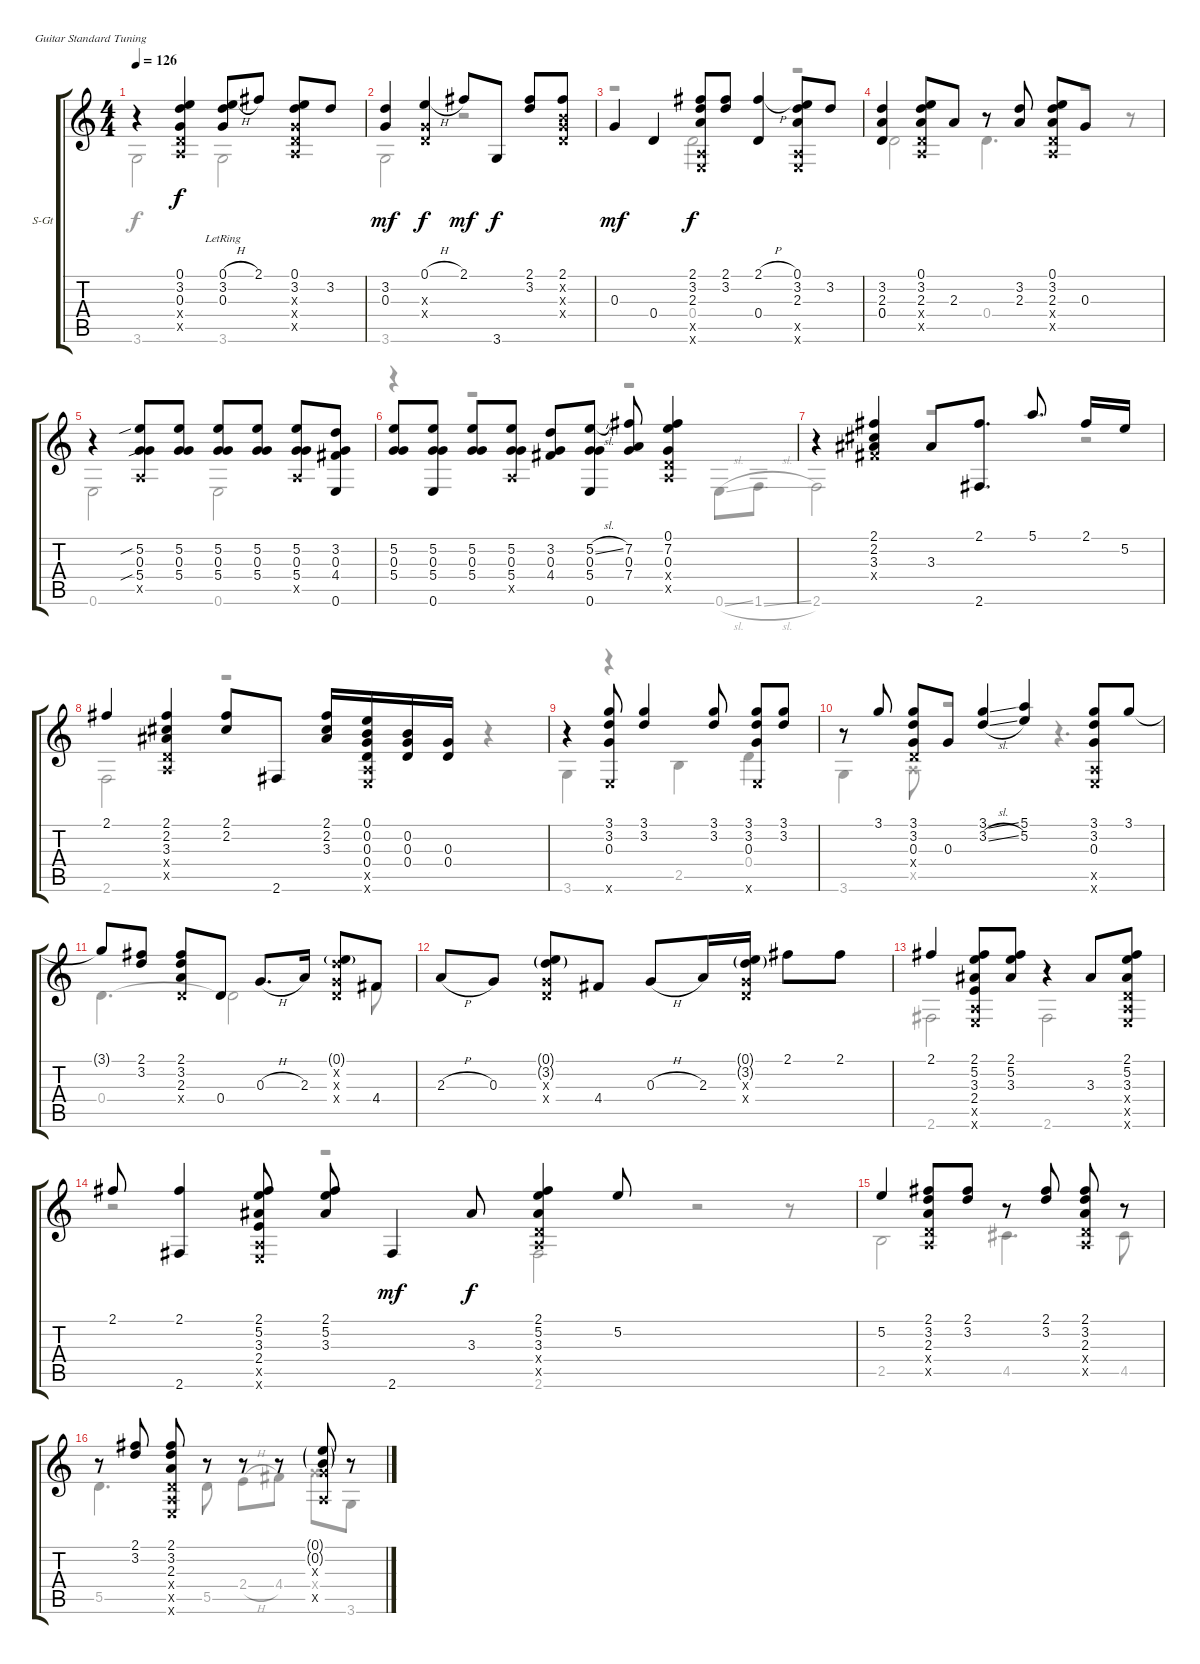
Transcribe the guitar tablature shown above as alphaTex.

\bracketExtendMode groupsimilarinstruments
\firstSystemTrackNameOrientation horizontal
\otherSystemsTrackNameOrientation horizontal
\track ("Guitar" "S-Gt") {instrument acousticguitarsteel}
\staff {score tabs}
\tuning (E4 B3 G3 D3 A2 E2)
\voice
\ts (4 4)
\tempo 126
\clef g2
\ks c
r.4{dy mf} (0.3 0.4{x} 0.5{x} 3.2 0.1).4{dy f} (0.1{h} 3.2{lr} 0.3{lr}).8 2.1.8 (0.3{x} 0.4{x} 0.5{x} 3.2 0.1).8 3.2.8 |
(3.2 0.3).4{dy mf} (0.1{h} 0.3{x} 0.4{x}).4{dy f} 2.1.8{dy mf} 3.6.8{dy f} (2.1 3.2).8 (0.2{x} 0.3{x} 0.4{x} 2.1).8 |
0.3.4{dy mf} 0.4.4 (2.1 3.2 2.3 0.5{x} 0.6{x}).8{dy f} (2.1 3.2).8 (2.1{h} 0.4).4 (0.1 2.3 3.2 0.5{x} 0.6{x}).8 3.2.8 |
(3.2 2.3 0.4).4 (2.3 0.4{x} 0.1 3.2 0.5{x}).8 2.3.8 r.8 (3.2 2.3).8 (0.1 3.2 2.3 0.4{x} 0.5{x}).8 0.3.8 |
r.4 (5.2{sib} 0.3 5.4{sib} 0.5{x}).8 (5.2 0.3 5.4).8 (5.2 0.3 5.4).8 (5.2 5.4 0.3).8 (5.2 0.3 5.4 0.5{x}).8 (3.2 0.3 4.4 0.6).8 |
(5.2 0.3 5.4).8 (5.2 0.3 5.4 0.6).8 (0.3 5.2 5.4).8 (5.2 0.3 5.4 0.5{x}).8 (3.2 0.3 4.4).8 (5.2{sl} 0.3 5.4 0.6).8 (7.2 0.3 7.4).8 (0.3 0.4{x} 7.2 0.1 0.5{x}).4 |
r.4 (2.1 2.2 3.3 4.4{x}).4 3.3.8 (2.1 2.6).8{d} 5.1.8{d} 2.1.16 5.2.16 |
2.1.4 (2.1 2.2 3.3 0.4{x} 0.5{x}).4 (2.1 2.2).8 2.6.8 (2.1 2.2 3.3).16 (0.1 0.2 0.3 0.4 0.5{x} 0.6{x}).16 (0.2 0.3 0.4).16 (0.3 0.4).16 |
r.4 (3.1 3.2 0.3 0.6{x}).8 (3.1 3.2).4 (3.1 3.2).8 (3.2 0.3 0.6{x} 3.1).8 (3.1 3.2).8 |
r.8 3.1.8 (0.3 3.1 3.2 0.4{x}).8 0.3.8 (3.1{ss} 3.2{sl}).4 (5.1 5.2).4 (3.1 3.2 0.3 0.5{x} 0.6{x}).8 3.1.8 |
3.1{t}.8 (2.1 3.2).8 (3.2 2.3 0.4{x} 2.1).8 0.4.8 0.3{h}.8{d} 2.3.16 (3.2{x} 0.3{x} 0.4{x} 0.1{g}).8 4.4.8 |
2.3{h}.8 0.3.8 (3.2{g} 0.3{x} 0.4{x} 0.1{g}).8 4.4.8 0.3{h}.8 2.3.16 (3.2{g} 0.3{x} 0.4{x} 0.1{g}).16 2.1.8 2.1.8 |
2.1.4 (3.3 2.4 2.1 5.2 0.5{x} 0.6{x}).8 (5.2 3.3 2.1).8 r.4 3.3.8 (2.1 5.2 3.3 0.4{x} 0.5{x} 0.6{x}).8 |
2.1.8 (2.1 2.6).4 (3.3 2.4 2.1 5.2 0.5{x} 0.6{x}).8 (5.2 3.3 2.1).8 2.6.4{dy mf} 3.3.8{dy f} (5.2 0.4{x} 0.5{x} 3.3 2.1).4 5.2.8 |
5.2.4 (2.1 3.2 2.3 0.4{x} 0.5{x}).8 (2.1 3.2).8 r.8 (2.1 3.2).8 (2.1 3.2 2.3 0.4{x} 0.5{x}).8 r.8 |
r.8 (2.1 3.2).8 (2.1 3.2 2.3 0.4{x} 0.5{x} 0.6{x}).8 r.8 r.8 r.8 (0.3{x} 0.5{x} 0.1{g} 0.2{g}).8 r.8
\voice
\clef g2
\ottava regular
\simile none
\ks c
3.6.2{dy f} 3.6.2 |
3.6.2 r.2 |
r.2 0.4.2 r.2 |
0.4.2 0.4.4{d} r.2 r.8 |
0.6.2 0.6.2 |
r.4 r.2 r.2 0.6{sl}.8 1.6{sl}.8 |
2.6.2 r.2 r.2 |
2.6.2 r.2 r.4 |
3.6.4 r.4 2.5.4 0.4.4 |
3.6.4 0.5{x}.8 r.2 r.4{d} |
0.4.4{d} 0.4{t}.2 4.4.8 |
|
2.6.2 2.6.2 |
r.2 r.2 2.6.2 r.2 r.8 |
2.5.2 4.5.4{d} 4.5.8 |
5.5.4{d} 5.5.8 2.4{h}.8 4.4.8 5.4{x}.8 3.6.8
